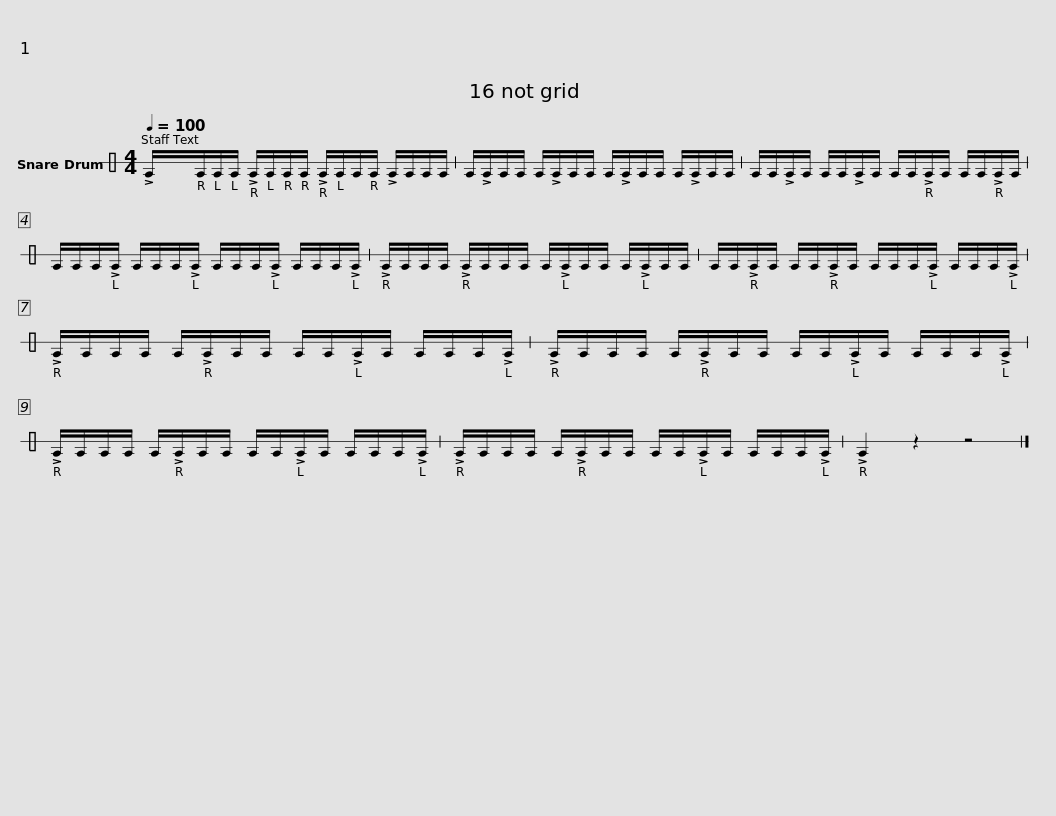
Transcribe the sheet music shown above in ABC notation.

X:1
L:1/8
Q:1/4=100
M:4/4
I:linebreak $
K:C
V:1 perc stafflines=1
K:none
V:1
 !>!E/E/E/E/ !>!E/E/E/E/ !>!E/E/E/E/ !>!E/E/E/E/ | E/!>!E/E/E/ E/!>!E/E/E/ E/!>!E/E/E/ E/!>!E/E/E/ | E/E/!>!E/E/ E/E/!>!E/E/ E/E/!>!E/E/ E/E/!>!E/E/ |$ E/E/E/!>!E/ E/E/E/!>!E/ E/E/E/!>!E/ E/E/E/!>!E/ | !>!E/E/E/E/ !>!E/E/E/E/ E/!>!E/E/E/ E/!>!E/E/E/ | %5
 E/E/!>!E/E/ E/E/!>!E/E/ E/E/E/!>!E/ E/E/E/!>!E/ |$ !>!E/E/E/E/ E/!>!E/E/E/ E/E/!>!E/E/ E/E/E/!>!E/ | !>!E/E/E/E/ E/!>!E/E/E/ E/E/!>!E/E/ E/E/E/!>!E/ | !>!E/E/E/E/ E/!>!E/E/E/ E/E/!>!E/E/ E/E/E/!>!E/ |$ !>!E/E/E/E/ E/!>!E/E/E/ E/E/!>!E/E/ E/E/E/!>!E/ | %10
 !>!E2 z2 z4 |] %11
